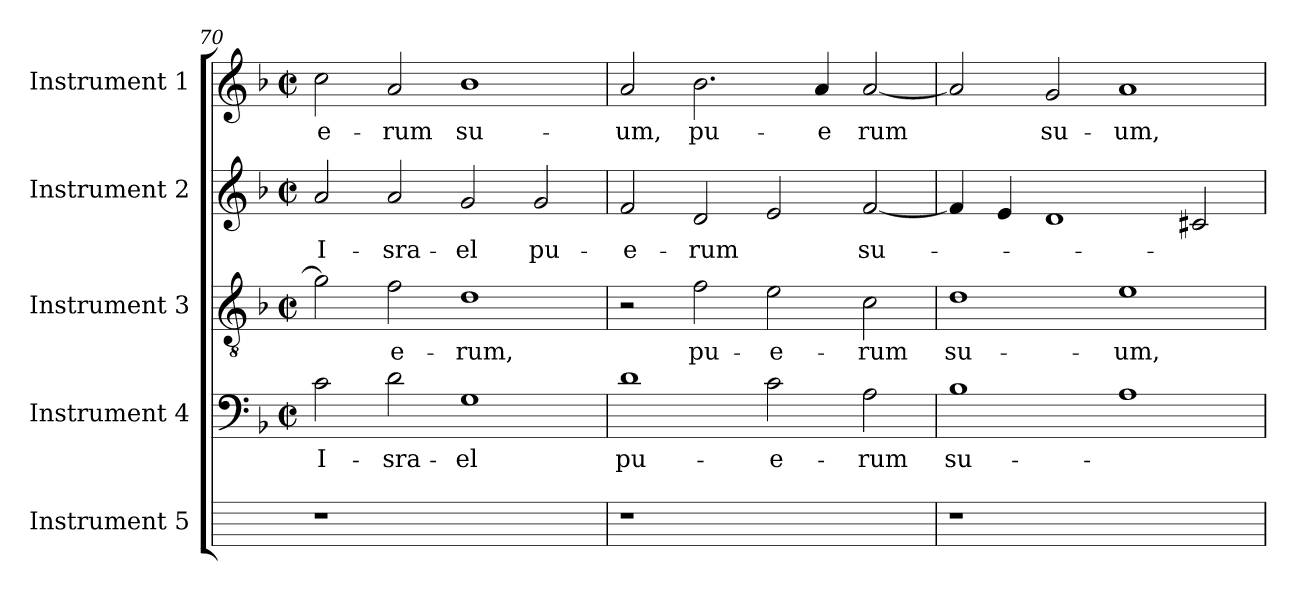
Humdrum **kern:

**kern	**kern	**text	**kern	**text	**kern	**text	**kern	**text
*part5	*part4	*part4	*part3	*part3	*part2	*part2	*part1	*part1
*staff5	*staff4	*staff4	*staff3	*staff3	*staff2	*staff2	*staff1	*staff1
*I"Instrument 5	*I"Instrument 4	*	*I"Instrument 3	*	*I"Instrument 2	*	*I"Instrument 1	*
*	*clefF4	*	*clefGv2	*	*clefG2	*	*clefG2	*
*ITrd-3c-5	*	*	*	*	*	*	*ITrd-3c-5	*
*	*k[b-]	*	*k[b-]	*	*k[b-]	*	*k[b-e-]	*
*	*F:	*	*F:	*	*F:	*	*B-:	*
*	*M2/2	*	*M2/2	*	*M2/2	*	*M2/2	*
*	*met(c|)	*	*met(c|)	*	*met(c|)	*	*met(c|)	*
=70	=70	=70	=70	=70	=70	=70	=70	=70
!	!	!LO:LY:b:cj	!	!	!	!LO:LY:b:cj	!	!LO:LY:b
1r	2c\	I-	2g\]	.	2a/	I-	2ff\	-e-
!	!	!LO:LY:b:cj	!	!LO:LY:b:cj	!	!LO:LY:b:cj	!	!LO:LY:b:cj
.	2d\	-sra-	2f\	-e-	2a/	-sra-	2dd/	-rum
!	!	!LO:LY:b:cj	!	!LO:LY:b:cj	!	!LO:LY:b:cj	!	!LO:LY:b:cj
1ryy	1G	-el	1d	-rum,	2g/	-el	1ee-	su-
!	!	!	!	!	!	!LO:LY:b:cj	!	!
.	.	.	.	.	2g/	pu-	.	.
=71	=71	=71	=71	=71	=71	=71	=71	=71
!	!	!LO:LY:b:cj	!	!	!	!LO:LY:b:cj	!	!LO:LY:b:cj
1r	1d	pu-	2r	.	2f/	-e-	2dd/	-um,
!	!	!	!	!LO:LY:b:cj	!	!LO:LY:b	!	!LO:LY:b:cj
.	.	.	2f\	pu-	2d/	-rum	2.ee-\	pu-
!	!	!LO:LY:b:cj	!	!LO:LY:b:cj	!	!	!	!
1ryy	2c\	-e-	2e\	-e-	2e/	.	.	.
!	!	!	!	!	!	!	!	!LO:LY:b:cj
.	.	.	.	.	.	.	4dd/	-e
!	!	!LO:LY:b:cj	!	!LO:LY:b:cj	!	!LO:LY:b:cj	!	!LO:LY:b
.	2A\	-rum	2c\	-rum	[<2f/	su-	[<2dd/	rum
=72	=72	=72	=72	=72	=72	=72	=72	=72
!	!	!LO:LY:b:cj	!	!LO:LY:b:cj	!	!	!	!
1r	1B-	su-	1d	su-	4f/]	.	2dd/]	.
.	.	.	.	.	4e/	.	.	.
!	!	!	!	!	!	!	!	!LO:LY:b:cj
.	.	.	.	.	1d	.	2cc/	su-
!	!	!	!	!LO:LY:b:cj	!	!	!	!LO:LY:b:cj
1ryy	1A	.	1e	-um,	.	.	[>1dd	-um,
.	.	.	.	.	2c#/	.	.	.
=	=	=	=	=	=	=	=	=
*-	*-	*-	*-	*-	*-	*-	*-	*-
